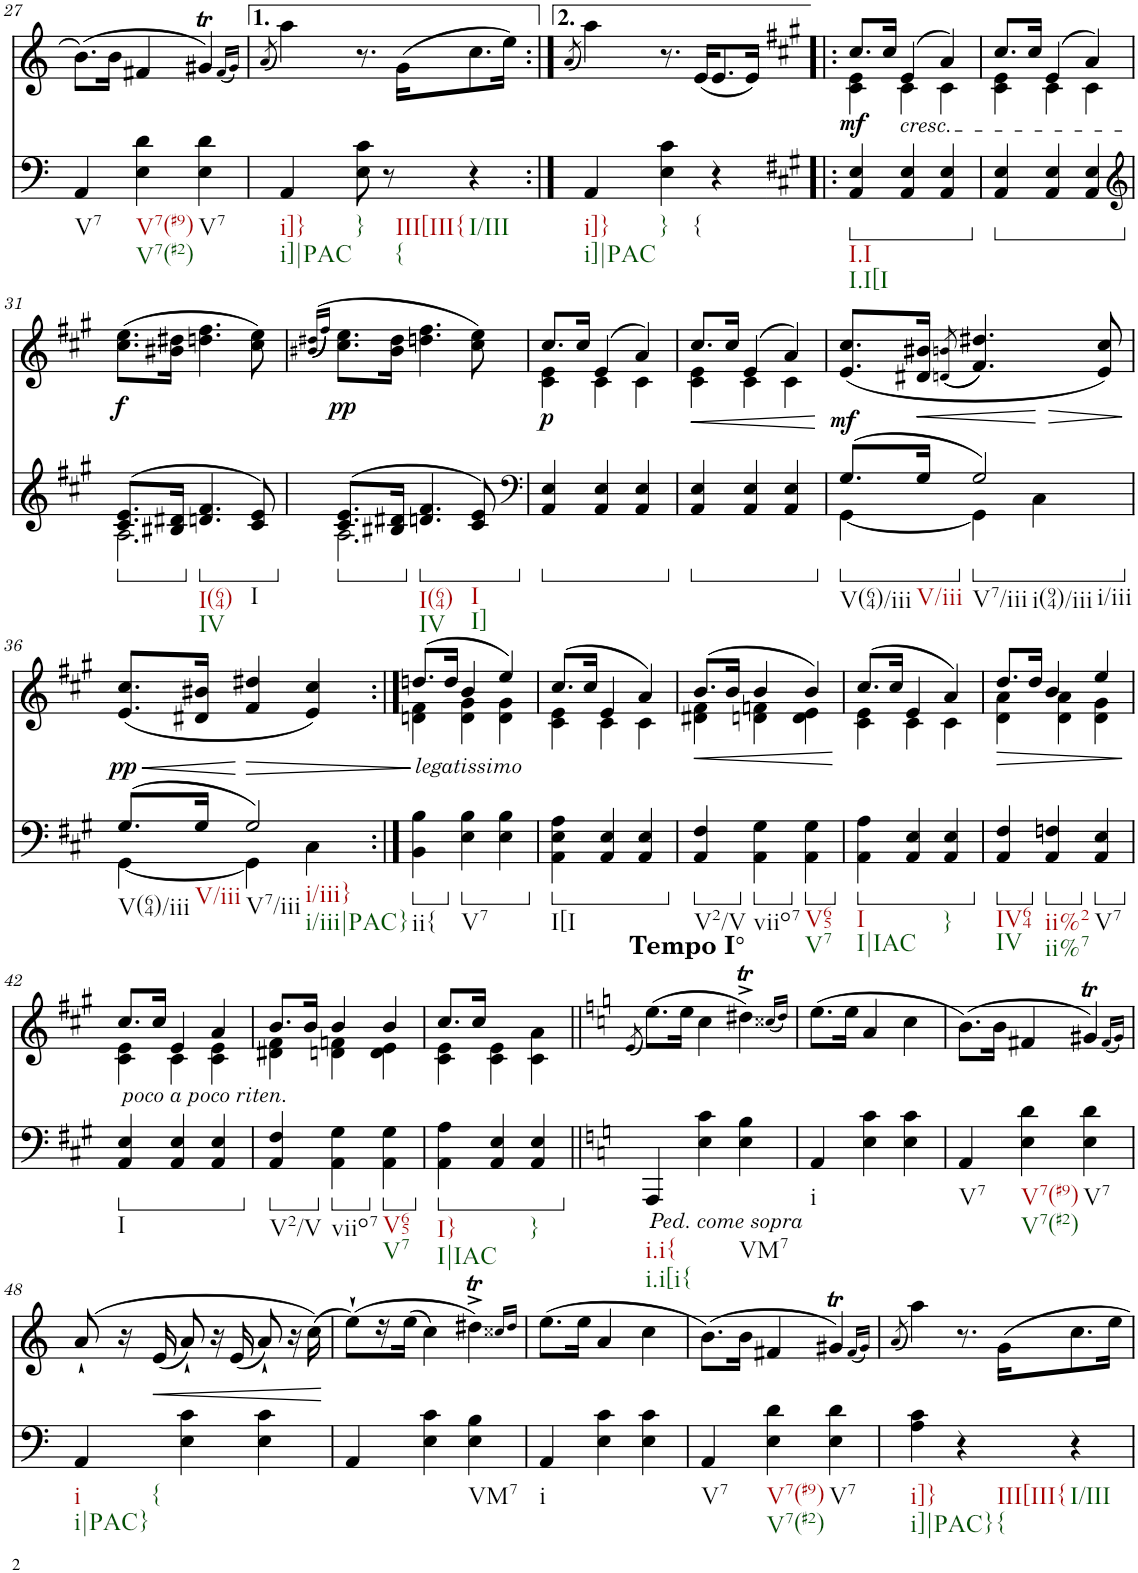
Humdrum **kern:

**kern	**kern	**dynam
*part2	*part1	*part1
*staff2	*staff1	*staff1
*I"piano	*I"piano	*
*I'Pno	*I'Pno	*
!!LO:PB:g=z
*clefF4	*clefG2	*
*k[]	*k[]	*
*M3/4	*M3/4	*
=27	=27	=27
!LO:TX:b:t=V7	!	!
4AA/	(8.b\L	.
.	16b\Jk	.
!LO:TX:b:t=V7(#9)	!	!
!LO:TX:b:t=V7(#2)	!	!
4E\ 4d\	4f#X/	.
!LO:TX:b:t=V7	!	!
4E\ 4d\	4g#Xt/)	.
.	(16qf#/LL	.
.	16qg#/JJ)	.
=28	=28	=28
.	(8qa/	.
!LO:TX:b:t=i]}	!	!
!LO:TX:b:t=i]|PAC	!	!
4AA/	4aa\)	.
!LO:TX:b:t=}	!	!
8E\ 8c\	8.r	.
!LO:TX:b:t=III[III{	!	!
!LO:TX:b:t={	!	!
8r	.	.
.	(16g\KL	.
!LO:TX:b:t=I/III	!	!
4r	8.cc\	.
.	16ee\Jk)	.
=28X1:|!	=28X1:|!	=28X1:|!
.	(8qa/	.
!LO:TX:b:t=i]}	!	!
!LO:TX:b:t=i]|PAC	!	!
4AA/	4aa\)	.
!LO:TX:b:t=}	!	!
!LO:TX:b:t={	!	!
4E\ 4c\	8.r	.
.	(16e/KL	.
4r	8.e/	.
.	16e/Jk)	.
=29!|:	=29!|:	=29!|:
*k[f#c#g#]	*k[f#c#g#]	*
*ped	*	*
*	*^	*
!LO:TX:b:t=I.I	!	!	!
!LO:TX:b:t=I.I[I	!	!	!
!	!	!	!LO:DY:b
4AA/ 4E/	8.cc#/L	4c#\ 4e\	mf
.	16cc#/Jk	.	.
!	!LO:TX:b:i:t=cresc.	!	!
4AA/ 4E/	(4e/	4c#\	.
4AA/ 4E/	4a/)	4c#\	.
=30	=30	=30	=30
*Xped	*	*	*
*ped	*	*	*
4AA/ 4E/	8.cc#/L	4c#\ 4e\	.
.	16cc#/Jk	.	.
4AA/ 4E/	(4e/	4c#\	.
4AA/ 4E/	4a/)	4c#\	.
*	*v	*v	*
!!LO:LB:g=z
=31	=31	=31
*clefG2	*	*
*Xped	*	*
*ped	*	*
*^	*^	*
!	!	!	!	!LO:DY:b
*	*	*v	*v	*
(8.c#/ 8.e/L	2.A\	(8.cc#\ 8.ee\L	f
16B#X/ 16d#X/Jk	.	16b#X\ 16dd#X\Jk	.
*Xped	*	*	*
*ped	*	*	*
!LO:TX:b:t=I(64)	!	!	!
!LO:TX:b:t=IV	!	!	!
4.dn/ 4.f#/	.	4.ddn\ 4.ff#\	.
!LO:TX:b:t=I	!	!	!
8c#/ 8e/)	.	8cc#\ 8ee\)	.
=32	=32	=32	=32
.	.	(((16qb#X/ 16qdd#X/LL	.
.	.	16qff#/JJ))	.
*Xped	*	*	*
*ped	*	*	*
!	!	!	!LO:DY:b
(8.c#/ 8.e/L	2.A\	8.cc#\ 8.ee\L	pp
16B#X/ 16d#X/Jk	.	16b#\ 16dd#\Jk	.
*Xped	*	*	*
*ped	*	*	*
!LO:TX:b:t=I(64)	!	!	!
!LO:TX:b:t=IV	!	!	!
4.dn/ 4.f#/	.	4.ddn\ 4.ff#\	.
!LO:TX:b:t=I	!	!	!
!LO:TX:b:t=I]	!	!	!
8c#/ 8e/)	.	8cc#\ 8ee\)	.
*v	*v	*	*
=33	=33	=33
*clefF4	*	*
*Xped	*	*
*ped	*	*
*	*^	*
!	!	!	!LO:DY:b
4AA/ 4E/	8.cc#/L	4c#\ 4e\	p
.	16cc#/Jk	.	.
4AA/ 4E/	(4e/	4c#\	.
4AA/ 4E/	4a/)	4c#\	.
=34	=34	=34	=34
*Xped	*	*	*
*ped	*	*	*
!	!	!	!LO:HP:b
4AA/ 4E/	8.cc#/L	4c#\ 4e\	<
.	16cc#/Jk	.	.
4AA/ 4E/	(4e/	4c#\	.
4AA/ 4E/	4a/)	4c#\	.
*	*v	*v	*
.	.	[
=35	=35	=35
*Xped	*	*
*ped	*	*
*^	*	*
!LO:TX:b:t=V(64)/iii	!	!	!
!	!	!	!LO:DY:b
(8.G#/L	[4GG#\	(8.e/ 8.cc#/L	mf
!LO:TX:b:t=V/iii	!	!	!
!	!	!	!LO:HP:b
16G#/Jk	.	16d#X/ 16b#X/Jk	<
.	.	((8qdn/ 8qbn/	.
*Xped	*	*	*
*ped	*	*	*
!LO:TX:b:t=V7/iii	!	!	!
!LO:TX:b:t=i(94)/iii	!	!	!
!LO:TX:b:t=i/iii	!	!	!
2G#/)	4GG#\]	4.f#/ 4.dd#X/))	.
.	4C#\	.	.
!	!	!	!LO:HP:n=1:b
.	.	8e/ 8cc#/)	[ >
*v	*v	*	*
.	.	]
!!LO:LB:g=z
=36	=36	=36
*Xped	*	*
*^	*	*
!LO:TX:b:t=V(64)/iii	!	!	!
!	!	!	!LO:HP:b
!	!	!	!LO:DY:n=1:b
(8.G#/L	[4GG#\	(8.e/ 8.cc#/L	< pp
!LO:TX:b:t=V/iii	!	!	!
16G#/Jk	.	16d#X/ 16b#X/Jk	.
!LO:TX:b:t=V7/iii	!	!	!
!LO:TX:b:t=i/iii}	!	!	!
!LO:TX:b:t=i/iii|PAC}	!	!	!
!	!	!	!LO:HP:n=1:b
2G#/)	4GG#\]	4f#/ 4dd#X/	[ >
.	4C#\	4e/ 4cc#/)	.
*v	*v	*	*
.	.	]
=37:|!	=37:|!	=37:|!
*ped	*	*
*	*^	*
!	!LO:TX:b:i:t=legatissimo	!	!
!LO:TX:b:t=ii{	!	!	!
4BB\ 4B\	(8.ddn/L	4dn\ 4f#\	.
.	16dd/Jk	.	.
*Xped	*	*	*
*ped	*	*	*
!LO:TX:b:t=V7	!	!	!
4E\ 4B\	4b/	4d\ 4g#\	.
4E\ 4B\	4ee/)	4d\ 4g#\	.
=38	=38	=38	=38
*Xped	*	*	*
*ped	*	*	*
!LO:TX:b:t=I[I	!	!	!
4AA\ 4E\ 4A\	(8.cc#/L	4c#\ 4e\	.
.	16cc#/Jk	.	.
4AA/ 4E/	4e/	4c#\	.
4AA/ 4E/	4a/)	4c#\	.
=39	=39	=39	=39
*Xped	*	*	*
*ped	*	*	*
!LO:TX:b:t=V2/V	!	!	!
!	!	!	!LO:HP:b
4AA/ 4F#/	(8.b/L	4d#X\ 4f#\	<
.	16b/Jk	.	.
*Xped	*	*	*
*ped	*	*	*
!LO:TX:b:t=viio7	!	!	!
4AA\ 4G#\	4b/	4dn\ 4fn\	.
*Xped	*	*	*
*ped	*	*	*
!LO:TX:b:t=V65	!	!	!
!LO:TX:b:t=V7	!	!	!
4AA\ 4G#\	4b/)	4d\ 4e\	.
*	*v	*v	*
.	.	[
=40	=40	=40
*Xped	*	*
*ped	*	*
*	*^	*
!LO:TX:b:t=I	!	!	!
!LO:TX:b:t=I|IAC	!	!	!
4AA\ 4A\	(8.cc#/L	4c#\ 4e\	.
.	16cc#/Jk	.	.
4AA/ 4E/	4e/	4c#\	.
!LO:TX:b:t=}	!	!	!
4AA/ 4E/	4a/)	4c#\	.
=41	=41	=41	=41
*Xped	*	*	*
*ped	*	*	*
!LO:TX:b:t=IV64	!	!	!
!LO:TX:b:t=IV	!	!	!
!	!	!	!LO:HP:b
4AA/ 4F#/	8.dd/L	4d\ 4a\	>
.	16dd/Jk	.	.
*Xped	*	*	*
*ped	*	*	*
!LO:TX:b:t=ii%2	!	!	!
!LO:TX:b:t=ii%7	!	!	!
4AA/ 4Fn/	4b/	4d\ 4a\	.
*Xped	*	*	*
*ped	*	*	*
!LO:TX:b:t=V7	!	!	!
4AA/ 4E/	4ee/	4d\ 4g#\	.
*	*v	*v	*
.	.	]
!!LO:LB:g=z
=42	=42	=42
*Xped	*	*
*ped	*	*
*	*^	*
!	!LO:TX:b:i:t=poco a poco riten.	!	!
!LO:TX:b:t=I	!	!	!
4AA/ 4E/	8.cc#/L	4c#\ 4e\	.
.	16cc#/Jk	.	.
4AA/ 4E/	4e/	4c#\	.
4AA/ 4E/	4a/	4c#\ 4e\	.
=43	=43	=43	=43
*Xped	*	*	*
*ped	*	*	*
!LO:TX:b:t=V2/V	!	!	!
4AA/ 4F#/	8.b/L	4d#X\ 4f#\	.
.	16b/Jk	.	.
*Xped	*	*	*
*ped	*	*	*
!LO:TX:b:t=viio7	!	!	!
4AA\ 4G#\	4b/	4dn\ 4fn\	.
*Xped	*	*	*
*ped	*	*	*
!LO:TX:b:t=V65	!	!	!
!LO:TX:b:t=V7	!	!	!
4AA\ 4G#\	4b/	4d\ 4e\	.
=44	=44	=44	=44
*Xped	*	*	*
*ped	*	*	*
!LO:TX:b:t=I}	!	!	!
!LO:TX:b:t=I|IAC	!	!	!
4AA\ 4A\	8.cc#/L	4c#\ 4e\	.
.	16cc#/Jk	.	.
4AA/ 4E/	2ryy	4c#\ 4e\	.
!LO:TX:b:t=}	!	!	!
4AA/ 4E/	.	4c#\ 4a\	.
*	*v	*v	*
=45||	=45||	=45||
*k[]	*k[]	*
.	(8qe/	.
*Xped	*	*
!	!LO:TX:a:B:t=Tempo I°	!
!LO:TX:b:i:t=Ped. come sopra	!	!
!LO:TX:b:t=i.i{	!	!
!LO:TX:b:t=i.i[i{	!	!
4AAA/	(8.ee\L)	.
.	16ee\Jk	.
4E\ 4c\	4cc\	.
!LO:TX:b:t=VM7	!	!
4E\ 4B\	4dd#Xt^\)	.
.	(16qcc##X/LL	.
.	16qdd#/JJ)	.
=46	=46	=46
!LO:TX:b:t=i	!	!
4AA/	(8.ee\L	.
.	16ee\Jk	.
4E\ 4c\	4a/	.
4E\ 4c\	4cc\	.
=47	=47	=47
!LO:TX:b:t=V7	!	!
4AA/	(8.b\L)	.
.	16b\Jk	.
!LO:TX:b:t=V7(#9)	!	!
!LO:TX:b:t=V7(#2)	!	!
4E\ 4d\	4f#X/	.
!LO:TX:b:t=V7	!	!
4E\ 4d\	4g#Xt/)	.
.	(16qf#/LL	.
.	16qg#/JJ)	.
!!LO:LB:g=z
=48	=48	=48
!LO:TX:b:t=i	!	!
!LO:TX:b:t=i|PAC}	!	!
!LO:TX:b:t={	!	!
4AA/	(8a`/	.
.	16r	.
!	!	!LO:HP:b
.	(16e/	<
4E\ 4c\	8a`/)	.
.	16r	.
.	(16e/	.
4E\ 4c\	8a`/)	.
.	16r	.
.	(16cc\)	.
.	.	[
=49	=49	=49
4AA/	(8ee`\L)	.
.	16r	.
.	(16ee\JJ	.
4E\ 4c\	4cc\)	.
!LO:TX:b:t=VM7	!	!
4E\ 4B\	4dd#Xt^\)	.
.	16qcc##X/LL	.
.	16qdd#/JJ	.
=50	=50	=50
!LO:TX:b:t=i	!	!
4AA/	(8.ee\L	.
.	16ee\Jk	.
4E\ 4c\	4a/	.
4E\ 4c\	4cc\	.
=51	=51	=51
!LO:TX:b:t=V7	!	!
4AA/	(8.b\L)	.
.	16b\Jk	.
!LO:TX:b:t=V7(#9)	!	!
!LO:TX:b:t=V7(#2)	!	!
4E\ 4d\	4f#X/	.
!LO:TX:b:t=V7	!	!
4E\ 4d\	4g#Xt/)	.
.	(16qf#/LL	.
.	16qg#/JJ)	.
=52	=52	=52
.	(8qa/	.
!LO:TX:b:t=i]}	!	!
!LO:TX:b:t=i]|PAC}	!	!
4A\ 4c\	4aa\)	.
!LO:TX:b:t=III[III{	!	!
!LO:TX:b:t={	!	!
4r	8.r	.
.	16g\KL	.
!LO:TX:b:t=I/III	!	!
4r	8.cc\	.
.	16ee\Jk	.
=	=	=
*-	*-	*-
